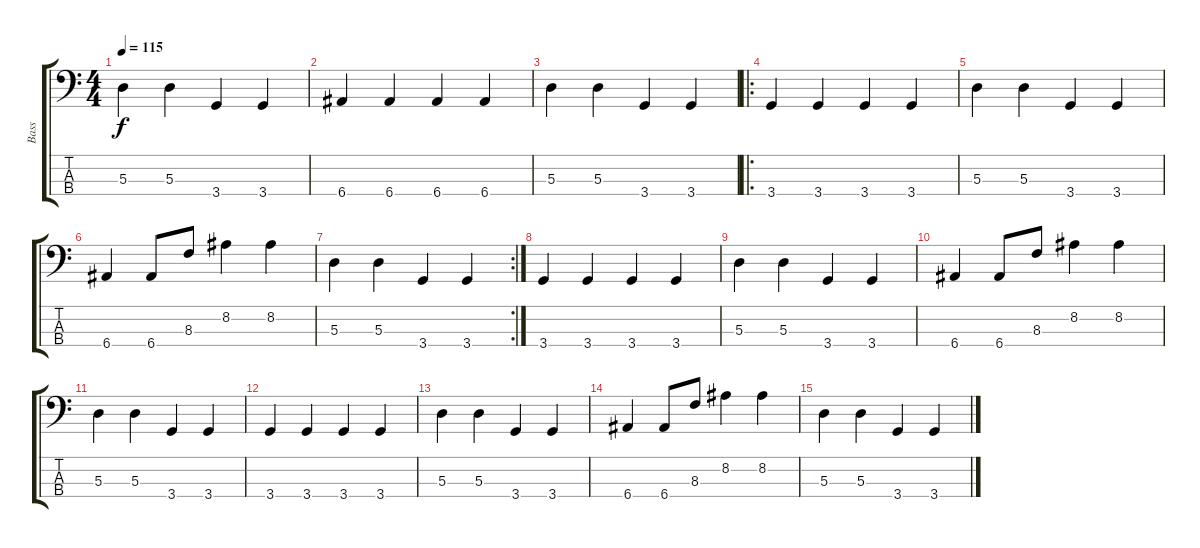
\track ("Bass" "Bass") {instrument electricbassfinger}
\staff {score tabs}
\tuning (G2 D2 A1 E1) {hide}
\ts (4 4)
\tempo 115
\clef f4
\ks c
5.3.4{dy f} 5.3.4 3.4.4 3.4.4 |
6.4.4 6.4.4 6.4.4 6.4.4 |
5.3.4 5.3.4 3.4.4 3.4.4 |
\ro
3.4.4 3.4.4 3.4.4 3.4.4 |
5.3.4 5.3.4 3.4.4 3.4.4 |
6.4.4 6.4.8 8.3.8 8.2.4 8.2.4 |
\rc 2
5.3.4 5.3.4 3.4.4 3.4.4 |
3.4.4 3.4.4 3.4.4 3.4.4 |
5.3.4 5.3.4 3.4.4 3.4.4 |
6.4.4 6.4.8 8.3.8 8.2.4 8.2.4 |
5.3.4 5.3.4 3.4.4 3.4.4 |
3.4.4 3.4.4 3.4.4 3.4.4 |
5.3.4 5.3.4 3.4.4 3.4.4 |
6.4.4 6.4.8 8.3.8 8.2.4 8.2.4 |
5.3.4 5.3.4 3.4.4 3.4.4
